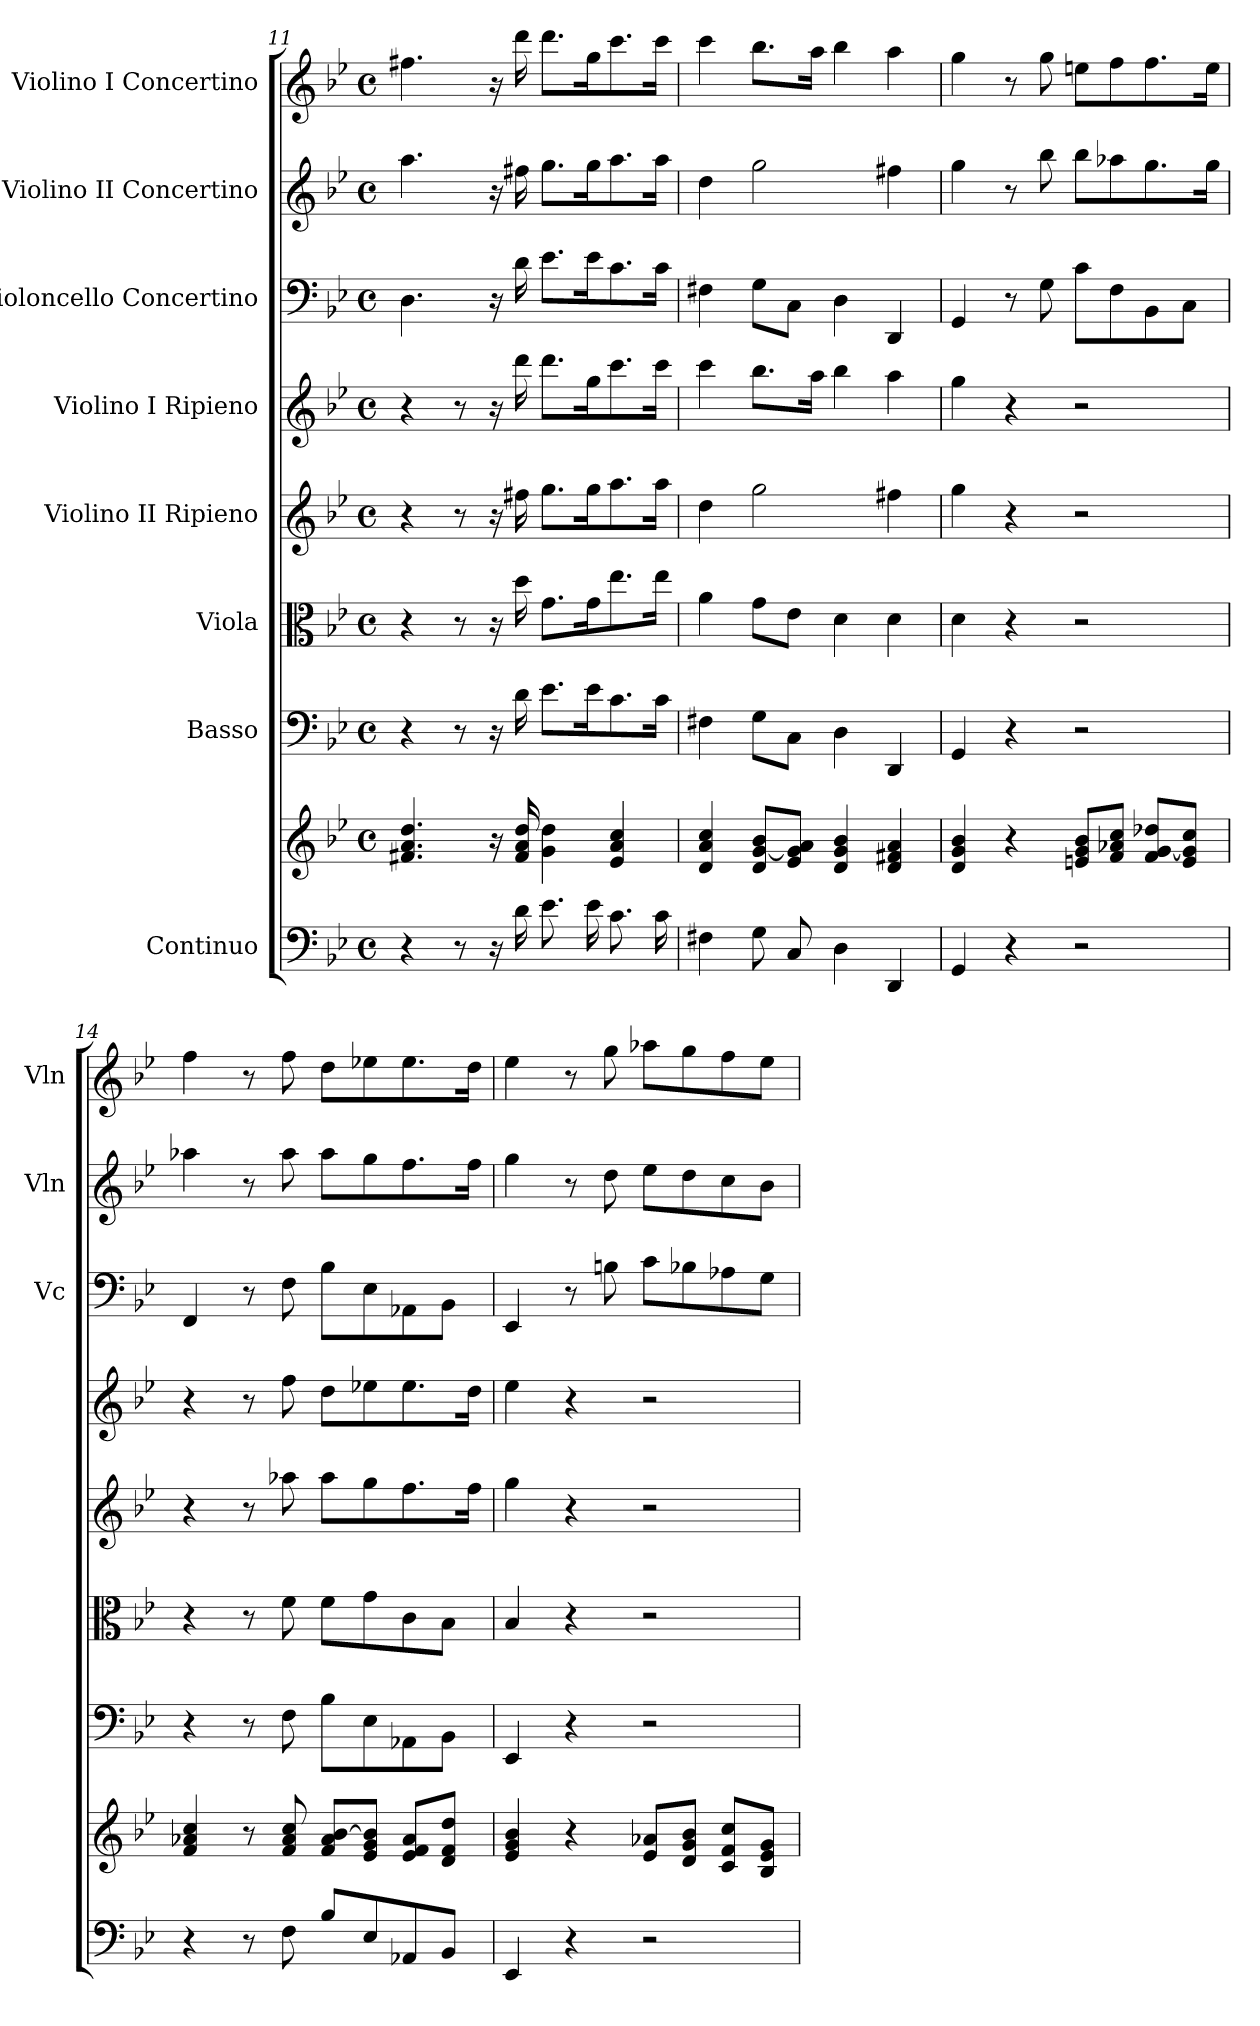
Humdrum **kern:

**kern	**kern	**kern	**kern	**kern	**kern	**kern	**kern	**kern
*part8	*part8	*part7	*part6	*part5	*part4	*part3	*part2	*part1
*staff9	*staff8	*staff7	*staff6	*staff5	*staff4	*staff3	*staff2	*staff1
*I"Continuo	*	*I"Basso	*I"Viola	*I"Violino II Ripieno	*I"Violino I Ripieno	*I"Violoncello Concertino	*I"Violino II Concertino	*I"Violino I Concertino
*	*	*	*	*	*	*I'Vc	*I'Vln	*I'Vln
*clefF4	*clefG2	*clefF4	*clefC3	*clefG2	*clefG2	*clefF4	*clefG2	*clefG2
*k[b-e-]	*k[b-e-]	*k[b-e-]	*k[b-e-]	*k[b-e-]	*k[b-e-]	*k[b-e-]	*k[b-e-]	*k[b-e-]
*M4/4	*M4/4	*M4/4	*M4/4	*M4/4	*M4/4	*M4/4	*M4/4	*M4/4
*met(c)	*met(c)	*met(c)	*met(c)	*met(c)	*met(c)	*met(c)	*met(c)	*met(c)
=11	=11	=11	=11	=11	=11	=11	=11	=11
4r	4.f#X/ 4.a/ 4.dd/	4r	4r	4r	4r	4.D\	4.aa\	4.ff#X\
8r	.	8r	8r	8r	8r	.	.	.
16r	16r	16r	16r	16r	16r	16r	16r	16r
16d\	16f#/ 16a/ 16dd/	16d\	16dd\	16ff#X\	16ddd\	16d\	16ff#X\	16ddd\
8.e-\	4g\ 4dd\	8.e-\L	8.g\L	8.gg\L	8.ddd\L	8.e-\L	8.gg\L	8.ddd\L
16e-\	.	16e-\K	16g\K	16gg\K	16gg\K	16e-\K	16gg\K	16gg\K
8.c\	4e-/ 4a/ 4cc/	8.c\	8.ee-\	8.aa\	8.ccc\	8.c\	8.aa\	8.ccc\
16c\	.	16c\Jk	16ee-\Jk	16aa\Jk	16ccc\Jk	16c\Jk	16aa\Jk	16ccc\Jk
=12	=12	=12	=12	=12	=12	=12	=12	=12
4F#X\	4d/ 4a/ 4cc/	4F#X\	4a\	4dd\	4ccc\	4F#X\	4dd\	4ccc\
8G\	8d/ [8g/ 8b-/L	8G\L	8g\L	2gg\	8.bb-\L	8G\L	2gg\	8.bb-\L
8C/	8e-/ 8g]/ 8a/J	8C\J	8e-\J	.	.	8C\J	.	.
.	.	.	.	.	16aa\Jk	.	.	16aa\Jk
4D\	4d/ 4g/ 4b-/	4D\	4d\	.	4bb-\	4D\	.	4bb-\
4DD/	4d/ 4f#X/ 4a/	4DD/	4d\	4ff#X\	4aa\	4DD/	4ff#X\	4aa\
!!LO:LB:g=z
=13	=13	=13	=13	=13	=13	=13	=13	=13
4GG/	4d/ 4g/ 4b-/	4GG/	4d\	4gg\	4gg\	4GG/	4gg\	4gg\
4r	4r	4r	4r	4r	4r	8r	8r	8r
.	.	.	.	.	.	8G\	8bb-\	8gg\
2r	8en/ 8g/ 8b-/L	2r	2r	2r	2r	8c\L	8bb-\L	8een\L
.	8f/ 8a-X/ 8cc/J	.	.	.	.	8F\	8aa-X\	8ff\
.	8f/ [8g/ 8dd-X/L	.	.	.	.	8BB-\	8.gg\	8.ff\
.	8e/ 8g]/ 8cc/J	.	.	.	.	8C\J	.	.
.	.	.	.	.	.	.	16gg\Jk	16ee\Jk
=14	=14	=14	=14	=14	=14	=14	=14	=14
4r	4f/ 4a-X/ 4cc/	4r	4r	4r	4r	4FF/	4aa-X\	4ff\
8r	8r	8r	8r	8r	8r	8r	8r	8r
8F\	8f/ 8a-/ 8cc/	8F\	8f\	8aa-X\	8ff\	8F\	8aa-\	8ff\
8B-\L	8f/ 8a-/ [8b-/L	8B-\L	8f\L	8aa-\L	8dd\L	8B-\L	8aa-\L	8dd\L
8E-\	8e-/ 8g/ 8b-]/J	8E-\	8g\	8gg\	8ee-X\	8E-\	8gg\	8ee-X\
8AA-X/	8e-/ 8f/ 8a-/L	8AA-X\	8c\	8.ff\	8.ee-\	8AA-X\	8.ff\	8.ee-\
8BB-/J	8d/ 8f/ 8dd/J	8BB-\J	8B-\J	.	.	8BB-\J	.	.
.	.	.	.	16ff\Jk	16dd\Jk	.	16ff\Jk	16dd\Jk
=15	=15	=15	=15	=15	=15	=15	=15	=15
4EE-/	4e-/ 4g/ 4b-/	4EE-/	4B-/	4gg\	4ee-\	4EE-/	4gg\	4ee-\
4r	4r	4r	4r	4r	4r	8r	8r	8r
.	.	.	.	.	.	8Bn\	8dd\	8gg\
2r	8e-/ 8a-X/L	2r	2r	2r	2r	8c\L	8ee-\L	8aa-X\L
.	8d/ 8g/ 8b-/J	.	.	.	.	8B-X\	8dd\	8gg\
.	8c/ 8f/ 8cc/L	.	.	.	.	8A-X\	8cc\	8ff\
.	8B-/ 8e-/ 8g/J	.	.	.	.	8G\J	8b-\J	8ee-\J
=	=	=	=	=	=	=	=	=
*-	*-	*-	*-	*-	*-	*-	*-	*-
